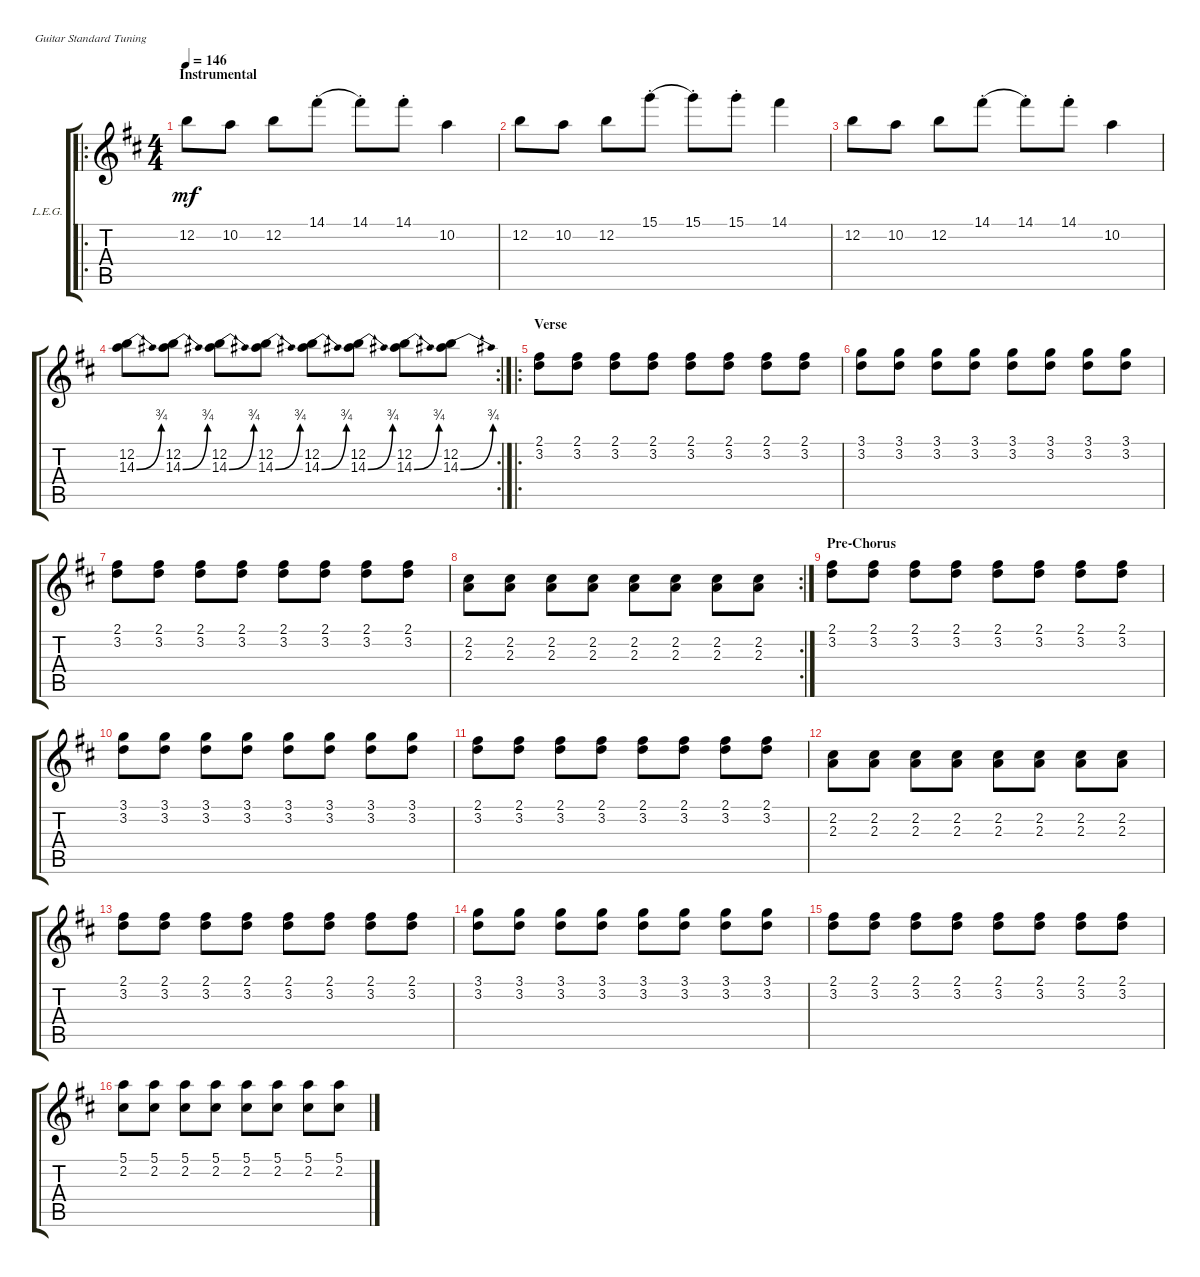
\defaultSystemsLayout 4
\bracketExtendMode groupsimilarinstruments
\firstSystemTrackNameOrientation horizontal
\otherSystemsTrackNameOrientation horizontal
\track ("Lead Electric Guitar" "L.E.G.") {multiBarRest instrument distortionguitar}
\staff {score tabs}
\tuning (E4 B3 G3 D3 A2 E2)
\ro
\ts (4 4)
\section ("" "Instrumental")
\tempo 146
\clef g2
\ks d
12.2.8{dy mf} 10.2.8 12.2.8 14.1{st}.8{legatoorigin} 14.1{st}.8 14.1{st}.8 10.2.4 |
12.2.8 10.2.8 12.2.8 15.1{st}.8{legatoorigin} 15.1{st}.8 15.1{st}.8 14.1.4 |
12.2.8 10.2.8 12.2.8 14.1{st}.8{legatoorigin} 14.1{st}.8 14.1{st}.8 10.2.4 |
\rc 2
(12.2 14.3{be (bend 0 0 15.6 3)}).8 (12.2 14.3{be (bend 0 0 15.6 3)}).8 (12.2 14.3{be (bend 0 0 15 3)}).8 (12.2 14.3{be (bend 0 0 15 3)}).8 (12.2 14.3{be (bend 0 0 15 3)}).8 (12.2 14.3{be (bend 0 0 16.2 3)}).8 (12.2 14.3{be (bend 0 0 15.6 3)}).8 (12.2 14.3{be (bend 0 0 17.4 3)}).8 |
\ro
\section ("" "Verse")
(2.1 3.2).8 (3.2 2.1).8 (3.2 2.1).8 (3.2 2.1).8 (3.2 2.1).8 (3.2 2.1).8 (3.2 2.1).8 (3.2 2.1).8 |
(3.2 3.1).8 (3.2 3.1).8 (3.2 3.1).8 (3.2 3.1).8 (3.2 3.1).8 (3.2 3.1).8 (3.2 3.1).8 (3.2 3.1).8 |
(3.2 2.1).8 (3.2 2.1).8 (3.2 2.1).8 (3.2 2.1).8 (3.2 2.1).8 (3.2 2.1).8 (3.2 2.1).8 (3.2 2.1).8 |
\rc 2
(2.2 2.3).8 (2.2 2.3).8 (2.2 2.3).8 (2.2 2.3).8 (2.2 2.3).8 (2.2 2.3).8 (2.2 2.3).8 (2.2 2.3).8 |
\section ("" "Pre-Chorus")
(2.1 3.2).8 (2.1 3.2).8 (2.1 3.2).8 (2.1 3.2).8 (2.1 3.2).8 (2.1 3.2).8 (2.1 3.2).8 (2.1 3.2).8 |
(3.1 3.2).8 (3.1 3.2).8 (3.1 3.2).8 (3.1 3.2).8 (3.1 3.2).8 (3.1 3.2).8 (3.1 3.2).8 (3.1 3.2).8 |
(2.1 3.2).8 (2.1 3.2).8 (2.1 3.2).8 (2.1 3.2).8 (2.1 3.2).8 (2.1 3.2).8 (2.1 3.2).8 (2.1 3.2).8 |
(2.2 2.3).8 (2.2 2.3).8 (2.2 2.3).8 (2.2 2.3).8 (2.2 2.3).8 (2.2 2.3).8 (2.2 2.3).8 (2.2 2.3).8 |
(2.1 3.2).8 (2.1 3.2).8 (2.1 3.2).8 (2.1 3.2).8 (2.1 3.2).8 (2.1 3.2).8 (2.1 3.2).8 (2.1 3.2).8 |
(3.1 3.2).8 (3.1 3.2).8 (3.1 3.2).8 (3.1 3.2).8 (3.1 3.2).8 (3.1 3.2).8 (3.1 3.2).8 (3.1 3.2).8 |
(2.1 3.2).8 (2.1 3.2).8 (2.1 3.2).8 (2.1 3.2).8 (2.1 3.2).8 (2.1 3.2).8 (2.1 3.2).8 (2.1 3.2).8 |
(5.1 2.2).8 (5.1 2.2).8 (5.1 2.2).8 (5.1 2.2).8 (5.1 2.2).8 (5.1 2.2).8 (5.1 2.2).8 (5.1 2.2).8
